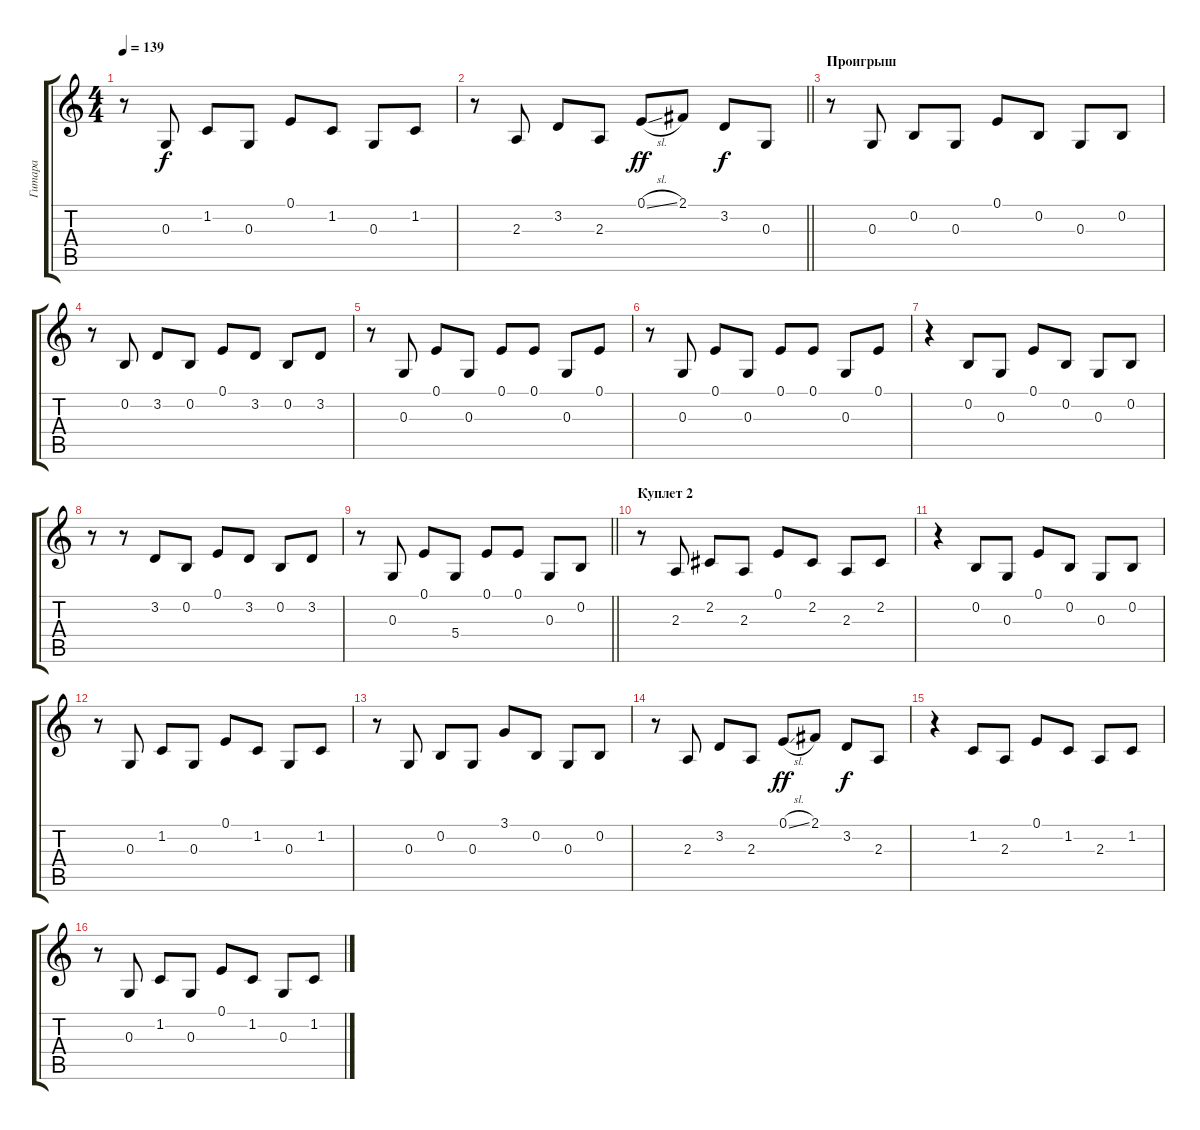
\track ("Гитара" "Гитара") {instrument orchestralharp}
\staff {score tabs}
\tuning (E4 B3 G3 D3 A2 E2) {hide}
\ts (4 4)
\tempo 139
\clef g2
\ks c
r.8{dy f} 0.3.8 1.2.8 0.3.8 0.1.8 1.2.8 0.3.8 1.2.8 |
\barLineRight lightlight
r.8 2.3.8 3.2.8 2.3.8 0.1{sl}.8{dy ff} 2.1.8 3.2.8{dy f} 0.3.8 |
\section ("" "Проигрыш")
r.8 0.3.8 0.2.8 0.3.8 0.1.8 0.2.8 0.3.8 0.2.8 |
r.8 0.2.8 3.2.8 0.2.8 0.1.8 3.2.8 0.2.8 3.2.8 |
r.8 0.3.8 0.1.8 0.3.8 0.1.8 0.1.8 0.3.8 0.1.8 |
r.8 0.3.8 0.1.8 0.3.8 0.1.8 0.1.8 0.3.8 0.1.8 |
r.4 0.2.8 0.3.8 0.1.8 0.2.8 0.3.8 0.2.8 |
r.8 r.8 3.2.8 0.2.8 0.1.8 3.2.8 0.2.8 3.2.8 |
\barLineRight lightlight
r.8 0.3.8 0.1.8 5.4.8 0.1.8 0.1.8 0.3.8 0.2.8 |
\section ("" "Куплет 2")
r.8 2.3.8 2.2.8 2.3.8 0.1.8 2.2.8 2.3.8 2.2.8 |
r.4 0.2.8 0.3.8 0.1.8 0.2.8 0.3.8 0.2.8 |
r.8 0.3.8 1.2.8 0.3.8 0.1.8 1.2.8 0.3.8 1.2.8 |
r.8 0.3.8 0.2.8 0.3.8 3.1.8 0.2.8 0.3.8 0.2.8 |
r.8 2.3.8 3.2.8 2.3.8 0.1{sl}.8{dy ff} 2.1.8 3.2.8{dy f} 2.3.8 |
r.4 1.2.8 2.3.8 0.1.8 1.2.8 2.3.8 1.2.8 |
r.8 0.3.8 1.2.8 0.3.8 0.1.8 1.2.8 0.3.8 1.2.8
